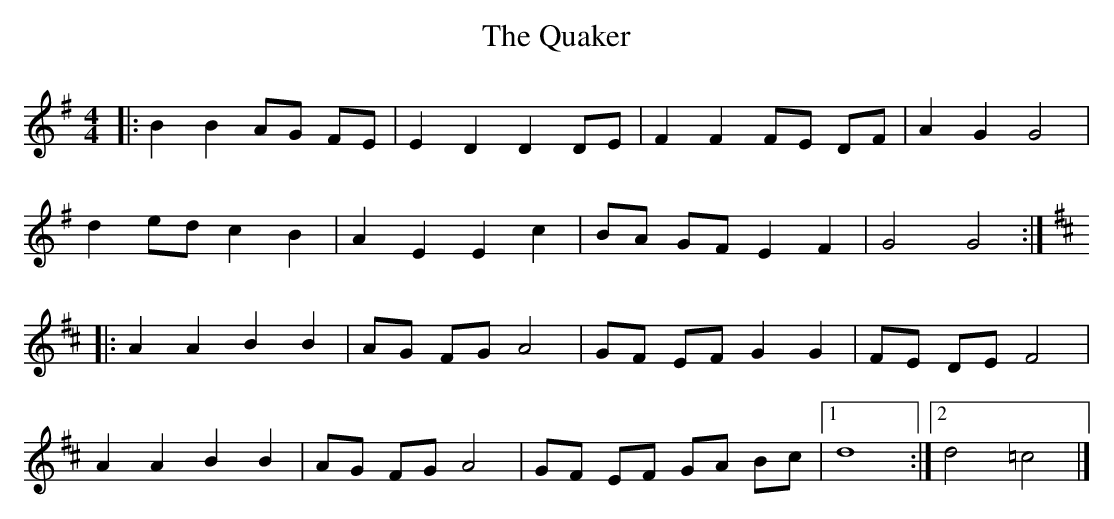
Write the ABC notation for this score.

X:1
T:Quaker, The
M:4/4
L:1/8
K:G
|:B2B2AG FE|E2D2D2DE|F2F2FE DF|A2G2G4|
d2ed c2B2|A2E2E2c2|BA GF E2F2|G4G4:|
|:
K:D
A2A2B2B2|AG FG A4|GF EF G2G2|FE DE F4|
A2A2B2B2|AG FG A4|GF EF GA Bc|[1d8:|[2d4=c4|]
